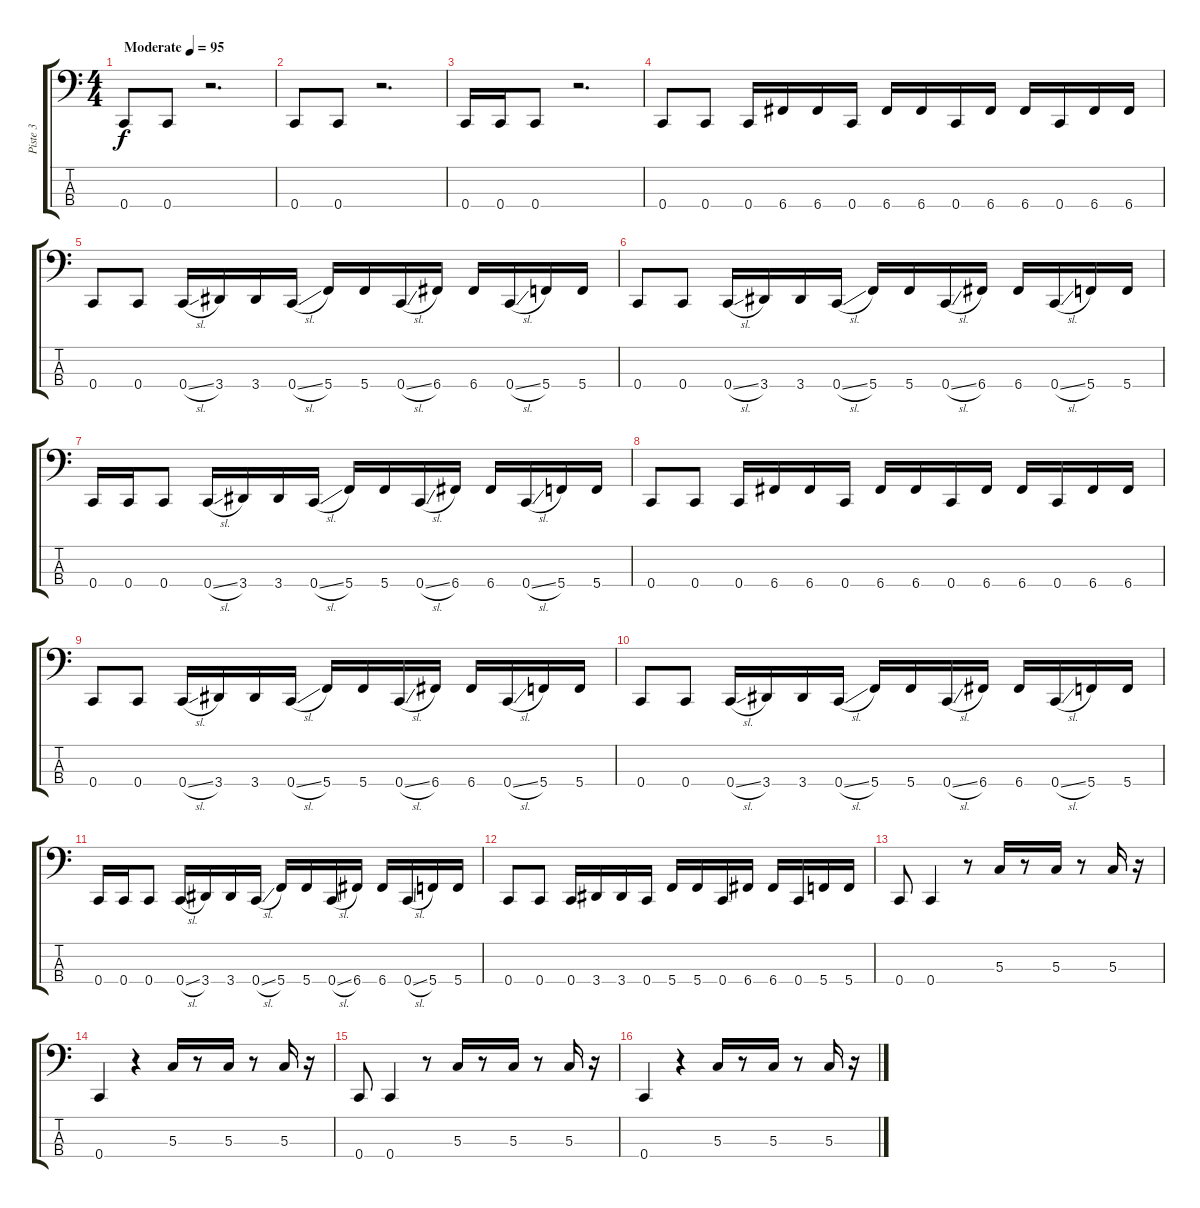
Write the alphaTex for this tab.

\track ("Piste 3" "Piste 3") {instrument electricbassfinger}
\staff {score tabs}
\tuning (G2 C2 G1 C1) {hide}
\ts (4 4)
\tempo (95 "Moderate")
\clef f4
\ks c
0.4.8{dy f instrument electricbassfinger} 0.4.8 r.2{d} |
0.4.8 0.4.8 r.2{d} |
0.4.16 0.4.16 0.4.8 r.2{d} |
0.4.8 0.4.8 0.4.16 6.4.16 6.4.16 0.4.16 6.4.16 6.4.16 0.4.16 6.4.16 6.4.16 0.4.16 6.4.16 6.4.16 |
0.4.8 0.4.8 0.4{sl}.16 3.4.16 3.4.16 0.4{sl}.16 5.4.16 5.4.16 0.4{sl}.16 6.4.16 6.4.16 0.4{sl}.16 5.4.16 5.4.16 |
0.4.8 0.4.8 0.4{sl}.16 3.4.16 3.4.16 0.4{sl}.16 5.4.16 5.4.16 0.4{sl}.16 6.4.16 6.4.16 0.4{sl}.16 5.4.16 5.4.16 |
0.4.16 0.4.16 0.4.8 0.4{sl}.16 3.4.16 3.4.16 0.4{sl}.16 5.4.16 5.4.16 0.4{sl}.16 6.4.16 6.4.16 0.4{sl}.16 5.4.16 5.4.16 |
0.4.8 0.4.8 0.4.16 6.4.16 6.4.16 0.4.16 6.4.16 6.4.16 0.4.16 6.4.16 6.4.16 0.4.16 6.4.16 6.4.16 |
0.4.8 0.4.8 0.4{sl}.16 3.4.16 3.4.16 0.4{sl}.16 5.4.16 5.4.16 0.4{sl}.16 6.4.16 6.4.16 0.4{sl}.16 5.4.16 5.4.16 |
0.4.8 0.4.8 0.4{sl}.16 3.4.16 3.4.16 0.4{sl}.16 5.4.16 5.4.16 0.4{sl}.16 6.4.16 6.4.16 0.4{sl}.16 5.4.16 5.4.16 |
0.4.16 0.4.16 0.4.8 0.4{sl}.16 3.4.16 3.4.16 0.4{sl}.16 5.4.16 5.4.16 0.4{sl}.16 6.4.16 6.4.16 0.4{sl}.16 5.4.16 5.4.16 |
0.4.8 0.4.8 0.4.16 3.4.16 3.4.16 0.4.16 5.4.16 5.4.16 0.4.16 6.4.16 6.4.16 0.4.16 5.4.16 5.4.16 |
0.4.8 0.4.4 r.8 5.3.16 r.8 5.3.16 r.8 5.3.16 r.16 |
0.4.4 r.4 5.3.16 r.8 5.3.16 r.8 5.3.16 r.16 |
0.4.8 0.4.4 r.8 5.3.16 r.8 5.3.16 r.8 5.3.16 r.16 |
0.4.4 r.4 5.3.16 r.8 5.3.16 r.8 5.3.16 r.16
